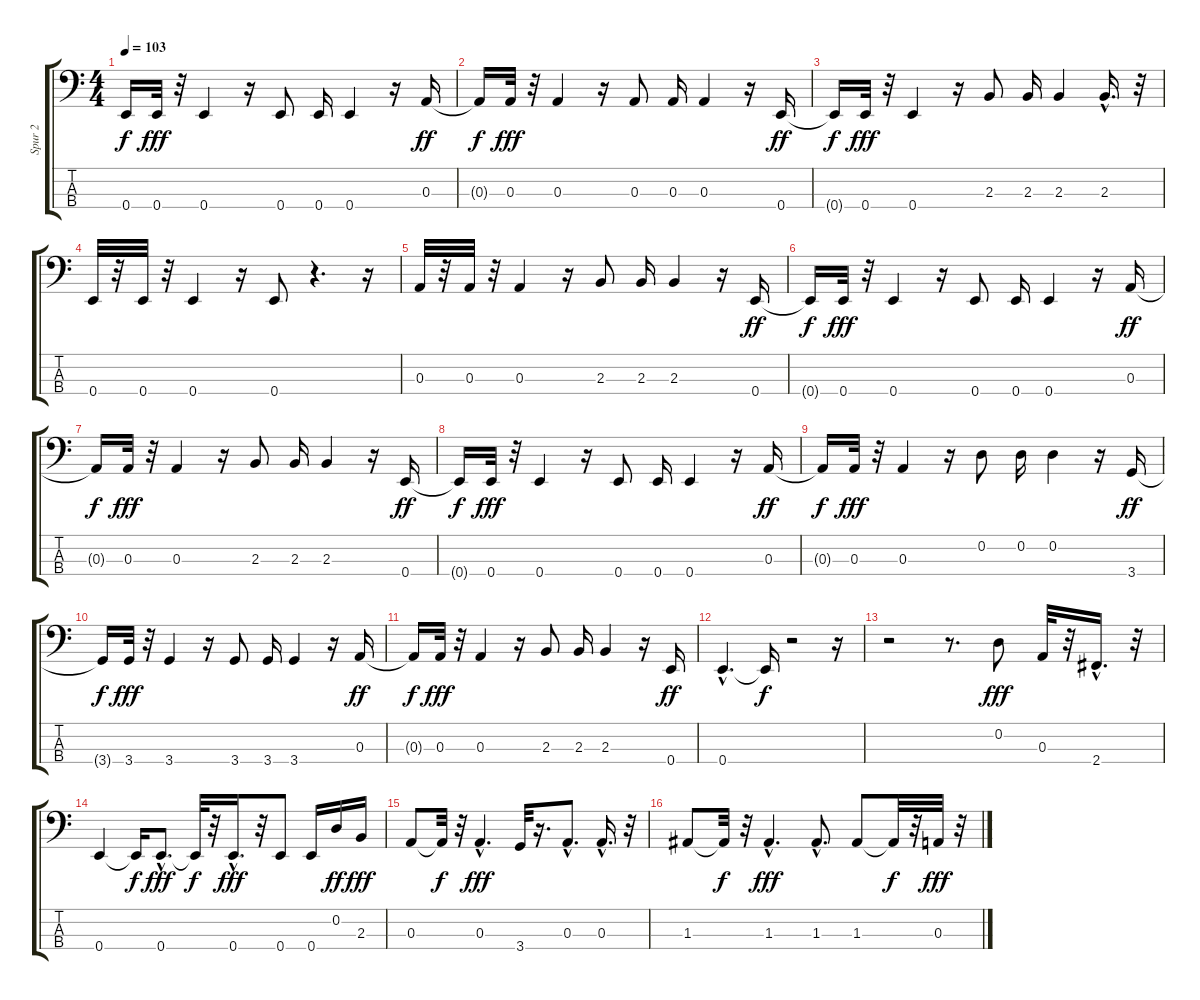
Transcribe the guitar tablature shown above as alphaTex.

\track ("Spur 2" "Spur 2") {instrument electricbassfinger}
\staff {score tabs}
\tuning (G2 D2 A1 E1) {hide}
\ts (4 4)
\tempo 103
\clef f4
\ks c
0.4{t}.16{dy f} 0.4.32{dy fff} r.32 0.4.4 r.16 0.4.8 0.4.16 0.4.4 r.16 0.3.16{dy ff} |
0.3{t}.16{dy f} 0.3.32{dy fff} r.32 0.3.4 r.16 0.3.8 0.3.16 0.3.4 r.16 0.4.16{dy ff} |
0.4{t}.16{dy f} 0.4.32{dy fff} r.32 0.4.4 r.16 2.3.8 2.3.16 2.3.4 2.3{hac}.16{d} r.32 |
0.4.32 r.32 0.4.32 r.32 0.4.4 r.16 0.4.8 r.4{d} r.16 |
0.3.32 r.32 0.3.32 r.32 0.3.4 r.16 2.3.8 2.3.16 2.3.4 r.16 0.4.16{dy ff} |
0.4{t}.16{dy f} 0.4.32{dy fff} r.32 0.4.4 r.16 0.4.8 0.4.16 0.4.4 r.16 0.3.16{dy ff} |
0.3{t}.16{dy f} 0.3.32{dy fff} r.32 0.3.4 r.16 2.3.8 2.3.16 2.3.4 r.16 0.4.16{dy ff} |
0.4{t}.16{dy f} 0.4.32{dy fff} r.32 0.4.4 r.16 0.4.8 0.4.16 0.4.4 r.16 0.3.16{dy ff} |
0.3{t}.16{dy f} 0.3.32{dy fff} r.32 0.3.4 r.16 0.2.8 0.2.16 0.2.4 r.16 3.4.16{dy ff} |
3.4{t}.16{dy f} 3.4.32{dy fff} r.32 3.4.4 r.16 3.4.8 3.4.16 3.4.4 r.16 0.3.16{dy ff} |
0.3{t}.16{dy f} 0.3.32{dy fff} r.32 0.3.4 r.16 2.3.8 2.3.16 2.3.4 r.16 0.4.16{dy ff} |
0.4{hac}.4{d} 0.4{t}.16{dy f} r.2 r.16 |
r.2 r.8{d} 0.2.8{dy fff} 0.3.32 r.32 2.4{hac}.16{d} r.32 |
0.4.4 0.4{t}.16{dy f} 0.4{hac}.8{d dy fff} 0.4{t}.32{dy f} r.32 0.4{hac}.16{d dy fff} r.32 0.4.8 0.4.16 0.2.16{dy ff} 2.3.16{dy fff} |
0.3.8 0.3{t}.32{dy f} r.32 0.3{hac}.4{d dy fff} 3.4.32 r.16{d} 0.3{hac}.8{d} 0.3{hac}.16{d} r.32 |
1.3.8 1.3{t}.32{dy f} r.32 1.3{hac}.4{d dy fff} 1.3{hac}.8{d} 1.3.8 1.3{t}.32{dy f} r.32 0.3.32{dy fff} r.32
